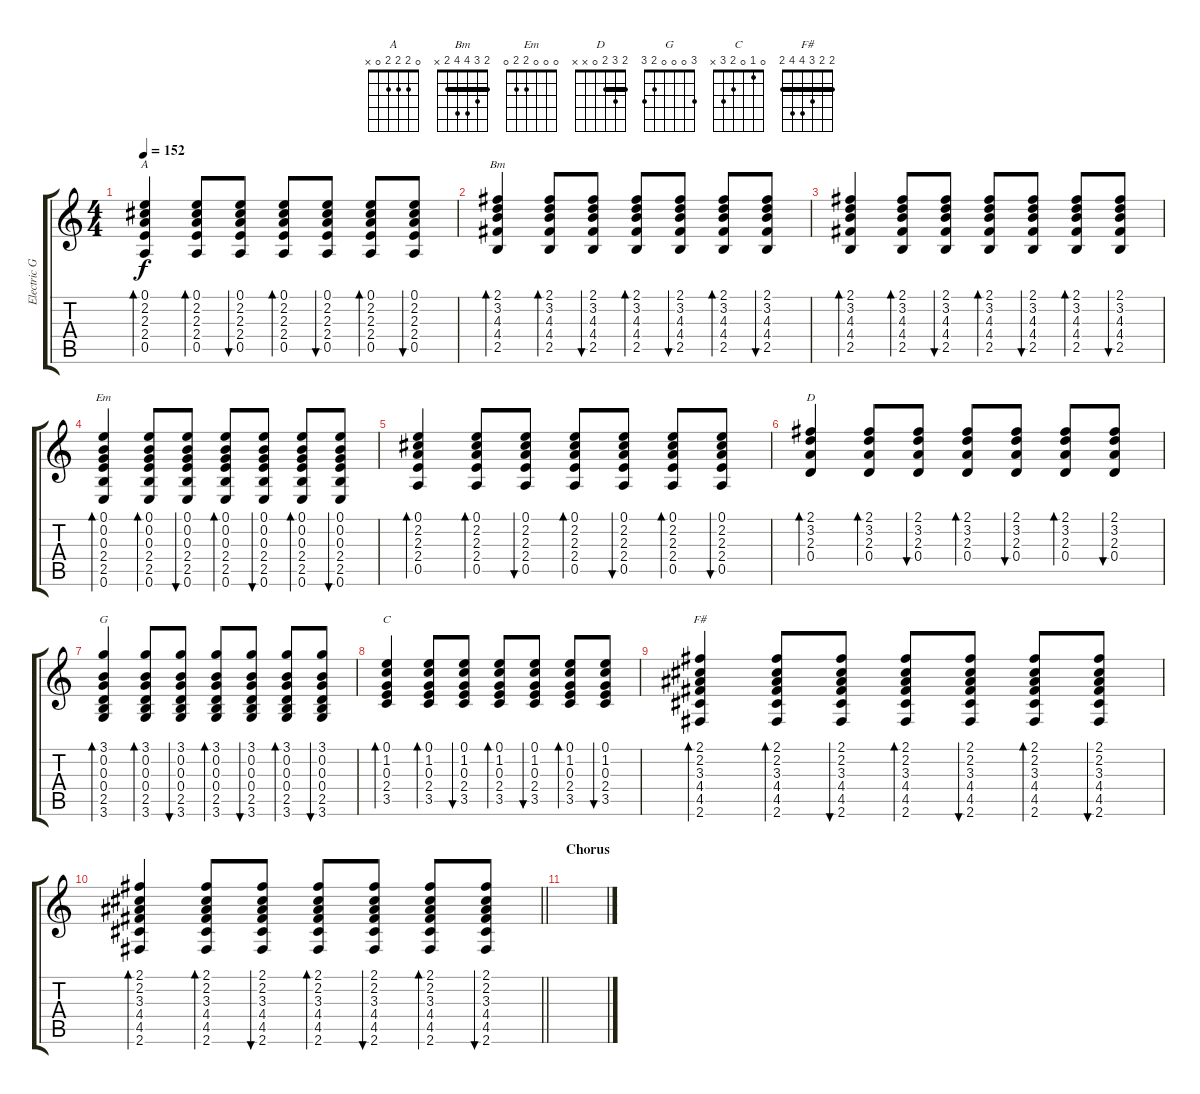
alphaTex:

\track ("Electric Guitar (Delay)" "Electric G") {instrument electricguitarclean}
\staff {score tabs}
\tuning (E4 B3 G3 D3 A2 E2) {hide}
\chord ("A" 0 2 2 2 0 x)
\chord ("Bm" 2 3 4 4 2 x) {barre 2}
\chord ("Em" 0 0 0 2 2 0)
\chord ("D" 2 3 2 0 x x) {barre 2}
\chord ("G" 3 0 0 0 2 3)
\chord ("C" 0 1 0 2 3 x)
\chord ("F#" 2 2 3 4 4 2) {barre 2}
\ts (4 4)
\tempo 152
\clef g2
\ks c
(0.1 2.2 2.3 2.4 0.5).4{bd 30 ch "A" dy f} (0.1 2.2 2.3 2.4 0.5).8{bd 30} (0.1 2.2 2.3 2.4 0.5).8{bu 30} (0.1 2.2 2.3 2.4 0.5).8{bd 30} (0.1 2.2 2.3 2.4 0.5).8{bu 30} (0.1 2.2 2.3 2.4 0.5).8{bd 30} (0.1 2.2 2.3 2.4 0.5).8{bu 30} |
(2.1 3.2 4.3 4.4 2.5).4{bd 30 ch "Bm"} (2.1 3.2 4.3 4.4 2.5).8{bd 30} (2.1 3.2 4.3 4.4 2.5).8{bu 30} (2.1 3.2 4.3 4.4 2.5).8{bd 30} (2.1 3.2 4.3 4.4 2.5).8{bu 30} (2.1 3.2 4.3 4.4 2.5).8{bd 30} (2.1 3.2 4.3 4.4 2.5).8{bu 30} |
(2.1 3.2 4.3 4.4 2.5).4{bd 30} (2.1 3.2 4.3 4.4 2.5).8{bd 30} (2.1 3.2 4.3 4.4 2.5).8{bu 30} (2.1 3.2 4.3 4.4 2.5).8{bd 30} (2.1 3.2 4.3 4.4 2.5).8{bu 30} (2.1 3.2 4.3 4.4 2.5).8{bd 30} (2.1 3.2 4.3 4.4 2.5).8{bu 30} |
(0.1 0.2 0.3 2.4 2.5 0.6).4{bd 30 ch "Em"} (0.1 0.2 0.3 2.4 2.5 0.6).8{bd 30} (0.1 0.2 0.3 2.4 2.5 0.6).8{bu 30} (0.1 0.2 0.3 2.4 2.5 0.6).8{bd 30} (0.1 0.2 0.3 2.4 2.5 0.6).8{bu 30} (0.1 0.2 0.3 2.4 2.5 0.6).8{bd 30} (0.1 0.2 0.3 2.4 2.5 0.6).8{bu 30} |
(0.1 2.2 2.3 2.4 0.5).4{bd 30} (0.1 2.2 2.3 2.4 0.5).8{bd 30} (0.1 2.2 2.3 2.4 0.5).8{bu 30} (0.1 2.2 2.3 2.4 0.5).8{bd 30} (0.1 2.2 2.3 2.4 0.5).8{bu 30} (0.1 2.2 2.3 2.4 0.5).8{bd 30} (0.1 2.2 2.3 2.4 0.5).8{bu 30} |
(2.1 3.2 2.3 0.4).4{bd 30 ch "D"} (2.1 3.2 2.3 0.4).8{bd 30} (2.1 3.2 2.3 0.4).8{bu 30} (2.1 3.2 2.3 0.4).8{bd 30} (2.1 3.2 2.3 0.4).8{bu 30} (2.1 3.2 2.3 0.4).8{bd 30} (2.1 3.2 2.3 0.4).8{bu 30} |
(3.1 0.2 0.3 0.4 2.5 3.6).4{bd 30 ch "G"} (3.1 0.2 0.3 0.4 2.5 3.6).8{bd 30} (3.1 0.2 0.3 0.4 2.5 3.6).8{bu 30} (3.1 0.2 0.3 0.4 2.5 3.6).8{bd 30} (3.1 0.2 0.3 0.4 2.5 3.6).8{bu 30} (3.1 0.2 0.3 0.4 2.5 3.6).8{bd 30} (3.1 0.2 0.3 0.4 2.5 3.6).8{bu 30} |
(0.1 1.2 0.3 2.4 3.5).4{bd 30 ch "C"} (0.1 1.2 0.3 2.4 3.5).8{bd 30} (0.1 1.2 0.3 2.4 3.5).8{bu 30} (0.1 1.2 0.3 2.4 3.5).8{bd 30} (0.1 1.2 0.3 2.4 3.5).8{bu 30} (0.1 1.2 0.3 2.4 3.5).8{bd 30} (0.1 1.2 0.3 2.4 3.5).8{bu 30} |
(2.1 2.2 3.3 4.4 4.5 2.6).4{bd 30 ch "F#"} (2.1 2.2 3.3 4.4 4.5 2.6).8{bd 30} (2.1 2.2 3.3 4.4 4.5 2.6).8{bu 30} (2.1 2.2 3.3 4.4 4.5 2.6).8{bd 30} (2.1 2.2 3.3 4.4 4.5 2.6).8{bu 30} (2.1 2.2 3.3 4.4 4.5 2.6).8{bd 30} (2.1 2.2 3.3 4.4 4.5 2.6).8{bu 30} |
\barLineRight lightlight
(2.1 2.2 3.3 4.4 4.5 2.6).4{bd 30} (2.1 2.2 3.3 4.4 4.5 2.6).8{bd 30} (2.1 2.2 3.3 4.4 4.5 2.6).8{bu 30} (2.1 2.2 3.3 4.4 4.5 2.6).8{bd 30} (2.1 2.2 3.3 4.4 4.5 2.6).8{bu 30} (2.1 2.2 3.3 4.4 4.5 2.6).8{bd 30} (2.1 2.2 3.3 4.4 4.5 2.6).8{bu 30} |
\section ("" "Chorus")
